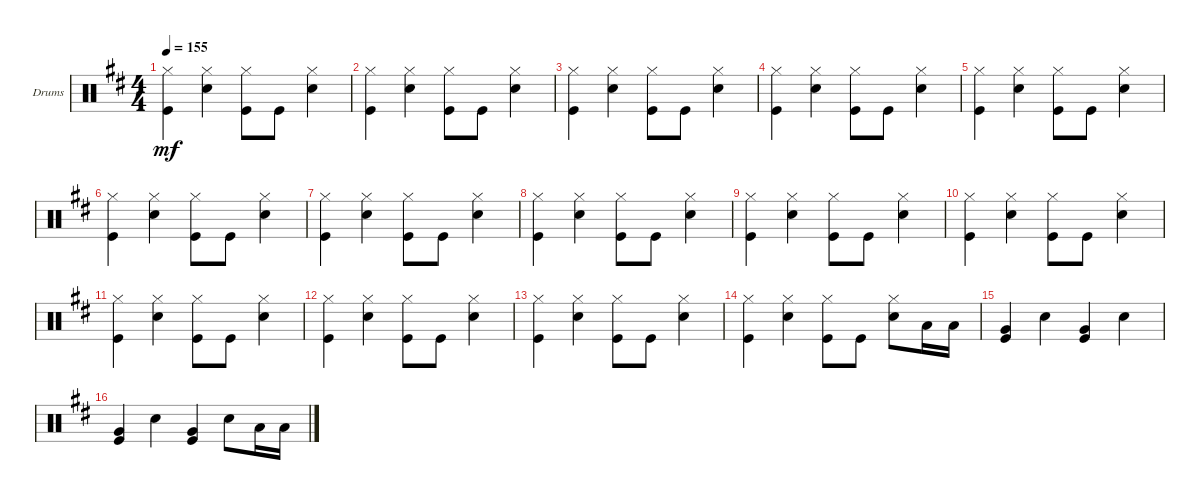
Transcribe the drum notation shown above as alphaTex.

\defaultSystemsLayout 4
\bracketExtendMode groupsimilarinstruments
\firstSystemTrackNameOrientation horizontal
\otherSystemsTrackNameOrientation horizontal
\track ("Drumkit (Jon Larsen)" "Drums") {instrument percussion}
\staff {score}
\articulation defaults
\ts (4 4)
\tempo 155
\clef neutral
\ks d
("Kick (hit)" "Hi-Hat (closed)").4{dy mf} ("Hi-Hat (closed)" "Snare (hit) 2").4 ("Hi-Hat (closed)" "Kick (hit)").8 "Kick (hit)".8 ("Hi-Hat (closed)" "Snare (hit) 2").4 |
("Kick (hit)" "Hi-Hat (closed)").4 ("Hi-Hat (closed)" "Snare (hit) 2").4 ("Hi-Hat (closed)" "Kick (hit)").8 "Kick (hit)".8 ("Hi-Hat (closed)" "Snare (hit) 2").4 |
("Kick (hit)" "Hi-Hat (closed)").4 ("Hi-Hat (closed)" "Snare (hit) 2").4 ("Hi-Hat (closed)" "Kick (hit)").8 "Kick (hit)".8 ("Hi-Hat (closed)" "Snare (hit) 2").4 |
("Kick (hit)" "Hi-Hat (closed)").4 ("Hi-Hat (closed)" "Snare (hit) 2").4 ("Hi-Hat (closed)" "Kick (hit)").8 "Kick (hit)".8 ("Hi-Hat (closed)" "Snare (hit) 2").4 |
("Kick (hit)" "Hi-Hat (closed)").4 ("Hi-Hat (closed)" "Snare (hit) 2").4 ("Hi-Hat (closed)" "Kick (hit)").8 "Kick (hit)".8 ("Hi-Hat (closed)" "Snare (hit) 2").4 |
("Kick (hit)" "Hi-Hat (closed)").4 ("Hi-Hat (closed)" "Snare (hit) 2").4 ("Hi-Hat (closed)" "Kick (hit)").8 "Kick (hit)".8 ("Hi-Hat (closed)" "Snare (hit) 2").4 |
("Kick (hit)" "Hi-Hat (closed)").4 ("Hi-Hat (closed)" "Snare (hit) 2").4 ("Hi-Hat (closed)" "Kick (hit)").8 "Kick (hit)".8 ("Hi-Hat (closed)" "Snare (hit) 2").4 |
("Kick (hit)" "Hi-Hat (closed)").4 ("Hi-Hat (closed)" "Snare (hit) 2").4 ("Hi-Hat (closed)" "Kick (hit)").8 "Kick (hit)".8 ("Hi-Hat (closed)" "Snare (hit) 2").4 |
("Kick (hit)" "Hi-Hat (closed)").4 ("Hi-Hat (closed)" "Snare (hit) 2").4 ("Hi-Hat (closed)" "Kick (hit)").8 "Kick (hit)".8 ("Hi-Hat (closed)" "Snare (hit) 2").4 |
("Kick (hit)" "Hi-Hat (closed)").4 ("Hi-Hat (closed)" "Snare (hit) 2").4 ("Hi-Hat (closed)" "Kick (hit)").8 "Kick (hit)".8 ("Hi-Hat (closed)" "Snare (hit) 2").4 |
("Kick (hit)" "Hi-Hat (closed)").4 ("Hi-Hat (closed)" "Snare (hit) 2").4 ("Hi-Hat (closed)" "Kick (hit)").8 "Kick (hit)".8 ("Hi-Hat (closed)" "Snare (hit) 2").4 |
("Kick (hit)" "Hi-Hat (closed)").4 ("Hi-Hat (closed)" "Snare (hit) 2").4 ("Hi-Hat (closed)" "Kick (hit)").8 "Kick (hit)".8 ("Hi-Hat (closed)" "Snare (hit) 2").4 |
("Kick (hit)" "Hi-Hat (closed)").4 ("Hi-Hat (closed)" "Snare (hit) 2").4 ("Hi-Hat (closed)" "Kick (hit)").8 "Kick (hit)".8 ("Hi-Hat (closed)" "Snare (hit) 2").4 |
("Kick (hit)" "Hi-Hat (closed)").4 ("Hi-Hat (closed)" "Snare (hit) 2").4 ("Hi-Hat (closed)" "Kick (hit)").8 "Kick (hit)".8 ("Hi-Hat (closed)" "Snare (hit) 2").8 "Low Tom (hit)".16 "Low Tom (hit)".16 |
("Very Low Tom (hit)" "Kick (hit)").4 "Snare (hit) 2".4 ("Kick (hit)" "Very Low Tom (hit)").4 "Snare (hit) 2".4 |
("Kick (hit)" "Very Low Tom (hit)").4 "Snare (hit) 2".4 ("Kick (hit)" "Very Low Tom (hit)").4 "Snare (hit) 2".8 "Low Tom (hit)".16 "Low Tom (hit)".16
